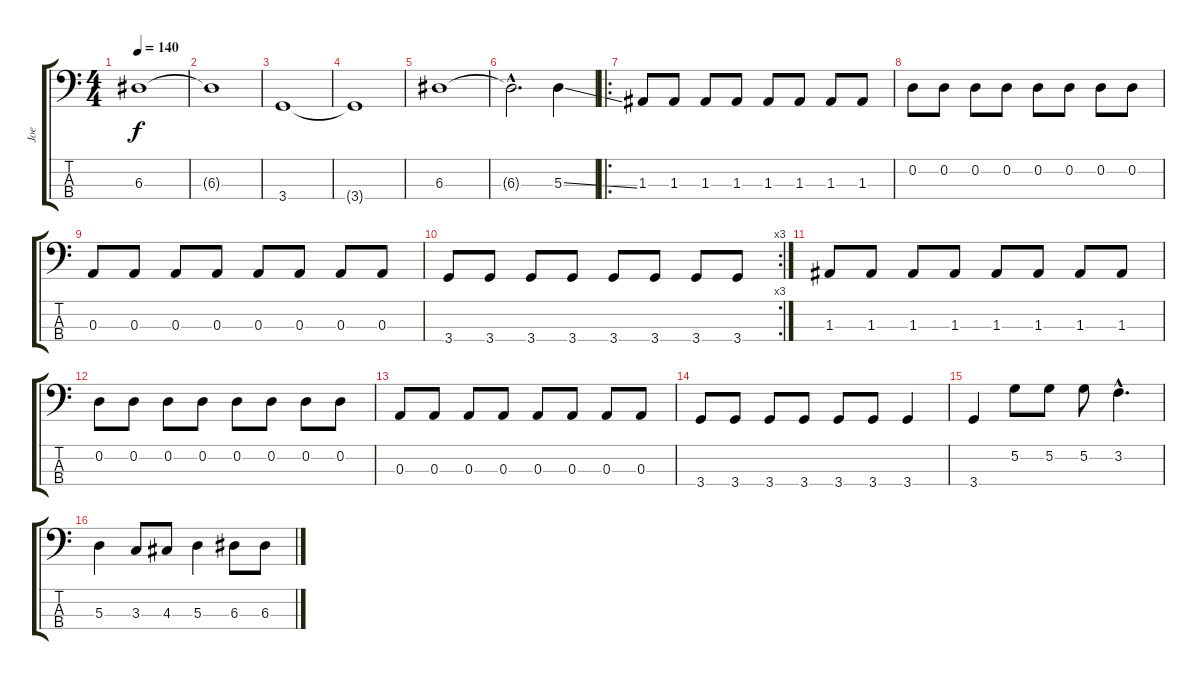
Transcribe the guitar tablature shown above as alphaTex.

\track ("Joe" "Joe") {instrument electricbassfinger}
\staff {score tabs}
\tuning (G2 D2 A1 E1) {hide}
\ts (4 4)
\tempo 140
\clef f4
\ks c
6.3.1{dy f} |
6.3{t}.1 |
3.4.1 |
3.4{t}.1 |
6.3.1 |
6.3{hac t}.2{d} 5.3{ss}.4 |
\ro
1.3.8 1.3.8 1.3.8 1.3.8 1.3.8 1.3.8 1.3.8 1.3.8 |
0.2.8 0.2.8 0.2.8 0.2.8 0.2.8 0.2.8 0.2.8 0.2.8 |
0.3.8 0.3.8 0.3.8 0.3.8 0.3.8 0.3.8 0.3.8 0.3.8 |
\rc 3
3.4.8 3.4.8 3.4.8 3.4.8 3.4.8 3.4.8 3.4.8 3.4.8 |
1.3.8 1.3.8 1.3.8 1.3.8 1.3.8 1.3.8 1.3.8 1.3.8 |
0.2.8 0.2.8 0.2.8 0.2.8 0.2.8 0.2.8 0.2.8 0.2.8 |
0.3.8 0.3.8 0.3.8 0.3.8 0.3.8 0.3.8 0.3.8 0.3.8 |
3.4.8 3.4.8 3.4.8 3.4.8 3.4.8 3.4.8 3.4.4 |
3.4.4 5.2.8 5.2.8 5.2.8 3.2{hac}.4{d} |
5.3.4 3.3.8 4.3.8 5.3.4 6.3.8 6.3.8
